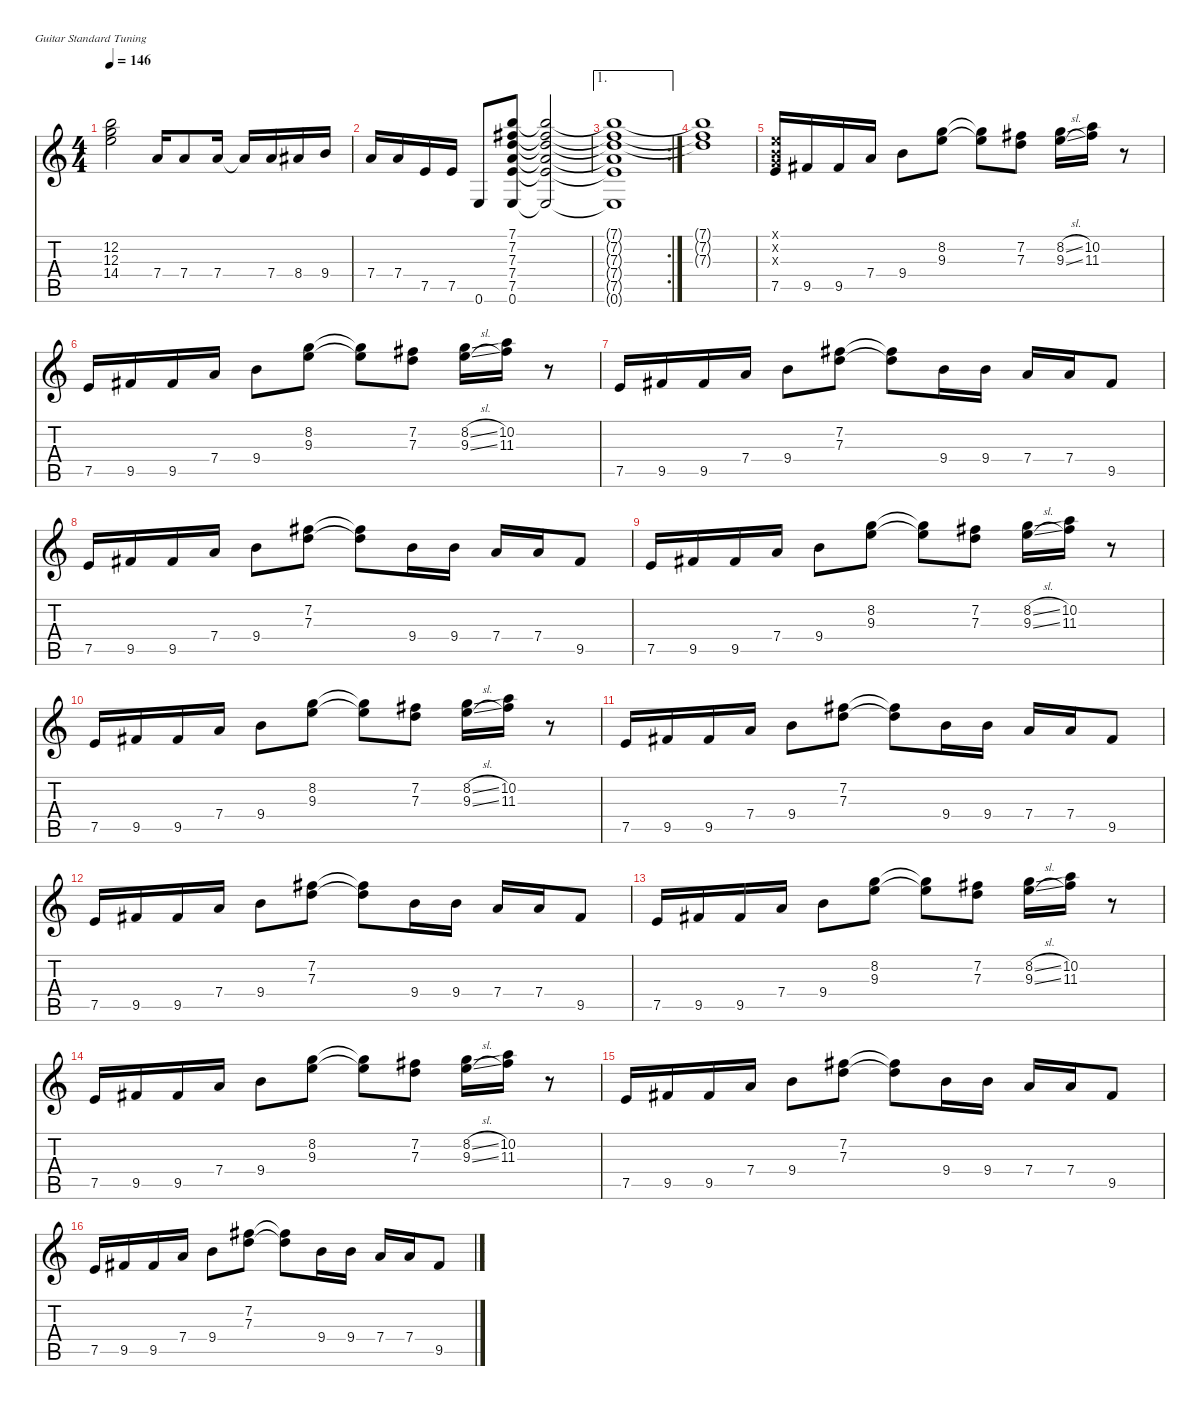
\defaultSystemsLayout 4
\hideDynamics
\bracketExtendMode nobrackets
\singleTrackTrackNamePolicy hidden
\multiTrackTrackNamePolicy hidden
\firstSystemTrackNameMode fullname
\firstSystemTrackNameOrientation horizontal
\otherSystemsTrackNameOrientation horizontal
\track ("Guitar 1" "od.guit.") {mute instrument overdrivenguitar}
\staff {score tabs}
\tuning (E4 B3 G3 D3 A2 E2)
\ts (4 4)
\tempo 146
\clef g2
\ks c
(12.2{t} 12.3{t} 14.4{t}).2{dy f beam Down} 7.4.16{beam Up} 7.4.8{beam Up} 7.4.16{beam Up} 7.4{t}.16{beam Up} 7.4.16{beam Up} 8.4{acc #}.16{beam Up} 9.4.16{beam Up} |
7.4.16{beam Up} 7.4.16{beam Up} 7.5.16{beam Up} 7.5.16{beam Up} 0.6.8{beam Up} (7.1 7.2{acc #} 7.3 7.4 7.5 0.6).8{beam Up} (7.1{t} 7.2{t acc #} 7.3{t} 7.4{t} 7.5{t} 0.6{t}).2{beam Up} |
\ae 1
\rc 2
(7.1{t} 7.2{t acc #} 7.3{t} 7.4{t} 7.5{t} 0.6{t}).1{beam Up} |
(7.1{t} 7.2{t acc #} 7.3{t}).1{beam Down} |
(0.1{x} 0.2{x} 0.3{x} 7.5).16{beam Up} 9.5{acc #}.16{beam Up} 9.5{acc #}.16{beam Up} 7.4.16{beam Up} 9.4.8{beam Down} (8.2 9.3).8{beam Down} (8.2{t} 9.3{t}).8{beam Down} (7.2{acc #} 7.3).8{beam Down} (8.2{sl} 9.3{sl}).16{beam Down} (10.2 11.3{acc #}).16{beam Down} r.8{beam Down} |
7.5.16{beam Up} 9.5{acc #}.16{beam Up} 9.5{acc #}.16{beam Up} 7.4.16{beam Up} 9.4.8{beam Down} (8.2 9.3).8{beam Down} (8.2{t} 9.3{t}).8{beam Down} (7.2{acc #} 7.3).8{beam Down} (8.2{sl} 9.3{sl}).16{beam Down} (10.2 11.3{acc #}).16{beam Down} r.8{beam Down} |
7.5.16{beam Up} 9.5{acc #}.16{beam Up} 9.5{acc #}.16{beam Up} 7.4.16{beam Up} 9.4.8{beam Down} (7.2{acc #} 7.3).8{beam Down} (7.2{t acc #} 7.3{t}).8{beam Down} 9.4.16{beam Down} 9.4.16{beam Down} 7.4.16{beam Up} 7.4.16{beam Up} 9.5{acc #}.8{beam Up} |
7.5.16{beam Up} 9.5{acc #}.16{beam Up} 9.5{acc #}.16{beam Up} 7.4.16{beam Up} 9.4.8{beam Down} (7.2{acc #} 7.3).8{beam Down} (7.2{t acc #} 7.3{t}).8{beam Down} 9.4.16{beam Down} 9.4.16{beam Down} 7.4.16{beam Up} 7.4.16{beam Up} 9.5{acc #}.8{beam Up} |
7.5.16{beam Up} 9.5{acc #}.16{beam Up} 9.5{acc #}.16{beam Up} 7.4.16{beam Up} 9.4.8{beam Down} (8.2 9.3).8{beam Down} (8.2{t} 9.3{t}).8{beam Down} (7.2{acc #} 7.3).8{beam Down} (8.2{sl} 9.3{sl}).16{beam Down} (10.2 11.3{acc #}).16{beam Down} r.8{beam Down} |
7.5.16{beam Up} 9.5{acc #}.16{beam Up} 9.5{acc #}.16{beam Up} 7.4.16{beam Up} 9.4.8{beam Down} (8.2 9.3).8{beam Down} (8.2{t} 9.3{t}).8{beam Down} (7.2{acc #} 7.3).8{beam Down} (8.2{sl} 9.3{sl}).16{beam Down} (10.2 11.3{acc #}).16{beam Down} r.8{beam Down} |
7.5.16{beam Up} 9.5{acc #}.16{beam Up} 9.5{acc #}.16{beam Up} 7.4.16{beam Up} 9.4.8{beam Down} (7.2{acc #} 7.3).8{beam Down} (7.2{t acc #} 7.3{t}).8{beam Down} 9.4.16{beam Down} 9.4.16{beam Down} 7.4.16{beam Up} 7.4.16{beam Up} 9.5{acc #}.8{beam Up} |
7.5.16{beam Up} 9.5{acc #}.16{beam Up} 9.5{acc #}.16{beam Up} 7.4.16{beam Up} 9.4.8{beam Down} (7.2{acc #} 7.3).8{beam Down} (7.2{t acc #} 7.3{t}).8{beam Down} 9.4.16{beam Down} 9.4.16{beam Down} 7.4.16{beam Up} 7.4.16{beam Up} 9.5{acc #}.8{beam Up} |
7.5.16{beam Up} 9.5{acc #}.16{beam Up} 9.5{acc #}.16{beam Up} 7.4.16{beam Up} 9.4.8{beam Down} (8.2 9.3).8{beam Down} (8.2{t} 9.3{t}).8{beam Down} (7.2{acc #} 7.3).8{beam Down} (8.2{sl} 9.3{sl}).16{beam Down} (10.2 11.3{acc #}).16{beam Down} r.8{beam Down} |
7.5.16{beam Up} 9.5{acc #}.16{beam Up} 9.5{acc #}.16{beam Up} 7.4.16{beam Up} 9.4.8{beam Down} (8.2 9.3).8{beam Down} (8.2{t} 9.3{t}).8{beam Down} (7.2{acc #} 7.3).8{beam Down} (8.2{sl} 9.3{sl}).16{beam Down} (10.2 11.3{acc #}).16{beam Down} r.8{beam Down} |
7.5.16{beam Up} 9.5{acc #}.16{beam Up} 9.5{acc #}.16{beam Up} 7.4.16{beam Up} 9.4.8{beam Down} (7.2{acc #} 7.3).8{beam Down} (7.2{t acc #} 7.3{t}).8{beam Down} 9.4.16{beam Down} 9.4.16{beam Down} 7.4.16{beam Up} 7.4.16{beam Up} 9.5{acc #}.8{beam Up} |
7.5.16{beam Up} 9.5{acc #}.16{beam Up} 9.5{acc #}.16{beam Up} 7.4.16{beam Up} 9.4.8{beam Down} (7.2{acc #} 7.3).8{beam Down} (7.2{t acc #} 7.3{t}).8{beam Down} 9.4.16{beam Down} 9.4.16{beam Down} 7.4.16{beam Up} 7.4.16{beam Up} 9.5{acc #}.8{beam Up}
